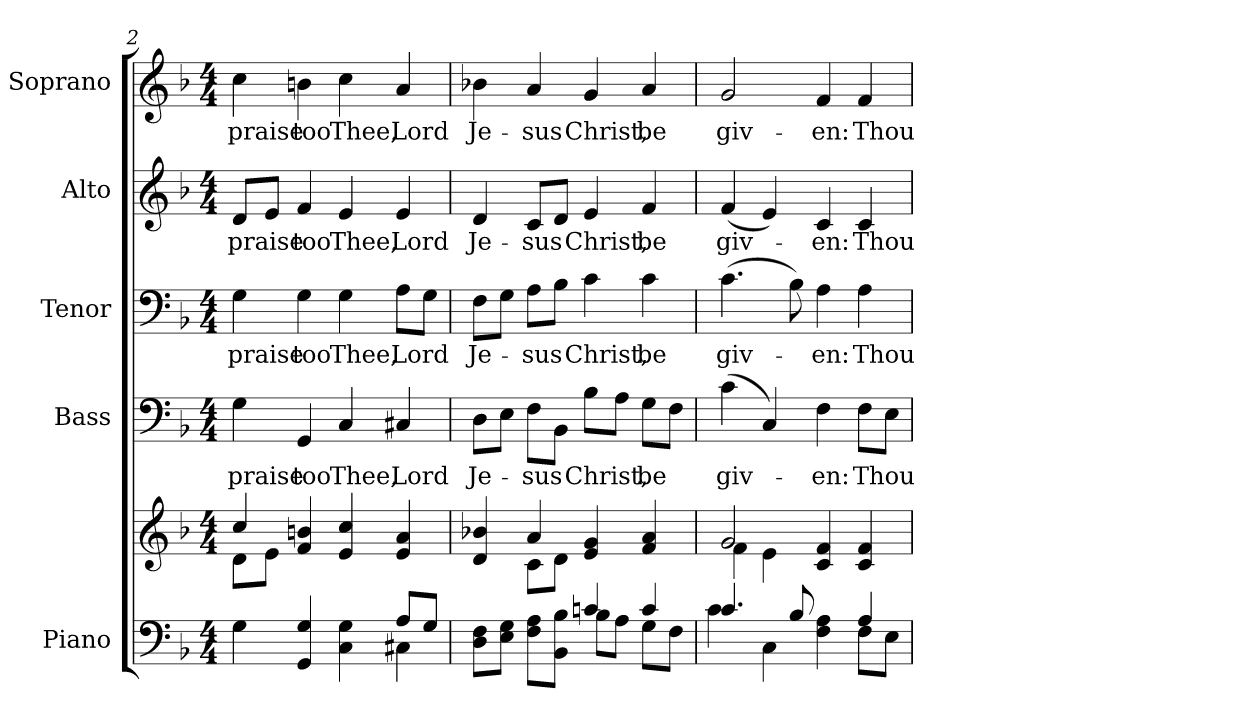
**kern	**kern	**kern	**text	**kern	**text	**kern	**text	**kern	**text
*part5	*part5	*part4	*part4	*part3	*part3	*part2	*part2	*part1	*part1
*staff6	*staff5	*staff4	*staff4	*staff3	*staff3	*staff2	*staff2	*staff1	*staff1
*I"Piano	*	*I"Bass	*	*I"Tenor	*	*I"Alto	*	*I"Soprano	*
*I'Pno.	*	*I'B.	*	*I'T.	*	*I'A.	*	*I'S.	*
*clefF4	*clefG2	*clefF4	*	*clefF4	*	*clefG2	*	*clefG2	*
*k[b-]	*k[b-]	*k[b-]	*	*k[b-]	*	*k[b-]	*	*k[b-]	*
*F:	*F:	*F:	*	*F:	*	*F:	*	*F:	*
*M4/4	*M4/4	*M4/4	*	*M4/4	*	*M4/4	*	*M4/4	*
=2	=2	=2	=2	=2	=2	=2	=2	=2	=2
*^	*^	*	*	*	*	*	*	*	*
!	!	!	!	!	!LO:LY:b:color=#000000	!	!	!	!	!	!
!	!	!	!	!	!	!	!LO:LY:b:color=#000000	!	!	!	!
!	!	!	!	!	!	!	!	!	!LO:LY:b:color=#000000	!	!
!	!	!	!	!	!	!	!	!	!	!	!LO:LY:b:color=#000000
4Gi\	2ryy	4cci/	8di\L	4Gi\	praise	4Gi\	praise	8di/L	praise	4cci\	praise
.	.	.	8ei\J	.	.	.	.	8ei/J	.	.	.
!	!	!	!	!	!LO:LY:b:color=#000000	!	!	!	!	!	!
!	!	!	!	!	!	!	!LO:LY:b:color=#000000	!	!	!	!
!	!	!	!	!	!	!	!	!	!LO:LY:b:color=#000000	!	!
!	!	!	!	!	!	!	!	!	!	!	!LO:LY:b:color=#000000
4GGi/ 4Gi	.	4fi/ 4bni	4ryy	4GGi/	too	4Gi\	too	4fi/	too	4bni\	too
!	!	!	!	!	!LO:LY:b:color=#000000	!	!	!	!	!	!
!	!	!	!	!	!	!	!LO:LY:b:color=#000000	!	!	!	!
!	!	!	!	!	!	!	!	!	!LO:LY:b:color=#000000	!	!
!	!	!	!	!	!	!	!	!	!	!	!LO:LY:b:color=#000000
4Ci\ 4Gi	4ryy	4ei/ 4cci	2ryy	4Ci/	Thee,	4Gi\	Thee,	4ei/	Thee,	4cci\	Thee,
!	!	!	!	!	!LO:LY:b:color=#000000	!	!	!	!	!	!
!	!	!	!	!	!	!	!LO:LY:b:color=#000000	!	!	!	!
!	!	!	!	!	!	!	!	!	!LO:LY:b:color=#000000	!	!
!	!	!	!	!	!	!	!	!	!	!	!LO:LY:b:color=#000000
8Ai/L	4C#Xi\	4ei/ 4ai	.	4C#Xi/	Lord	8Ai\L	Lord	4ei/	Lord	4ai/	Lord
8Gi/J	.	.	.	.	.	8Gi\J	.	.	.	.	.
!!LO:PB:g=z
=3	=3	=3	=3	=3	=3	=3	=3	=3	=3	=3	=3
!	!	!	!	!	!LO:LY:b:color=#000000	!	!	!	!	!	!
!	!	!	!	!	!	!	!LO:LY:b:color=#000000	!	!	!	!
!	!	!	!	!	!	!	!	!	!LO:LY:b:color=#000000	!	!
!	!	!	!	!	!	!	!	!	!	!	!LO:LY:b:color=#000000
8Di\ 8FiL	2ryy	4di/ 4b-Xi	4ryy	8Di\L	Je-	8Fi\L	Je-	4di/	Je-	4b-Xi\	Je-
8Ei\ 8GiJ	.	.	.	8Ei\J	.	8Gi\J	.	.	.	.	.
!	!	!	!	!	!LO:LY:b:color=#000000	!	!	!	!	!	!
!	!	!	!	!	!	!	!LO:LY:b:color=#000000	!	!	!	!
!	!	!	!	!	!	!	!	!	!LO:LY:b:color=#000000	!	!
!	!	!	!	!	!	!	!	!	!	!	!LO:LY:b:color=#000000
8Fi\ 8AiL	.	4ai/	8ci\L	8Fi\L	-sus	8Ai\L	-sus	8ci/L	-sus	4ai/	-sus
8BB-i\ 8B-iJ	.	.	8di\J	8BB-i\J	.	8B-i\J	.	8di/J	.	.	.
!	!	!	!	!	!LO:LY:b:color=#000000	!	!	!	!	!	!
!	!	!	!	!	!	!	!LO:LY:b:color=#000000	!	!	!	!
!	!	!	!	!	!	!	!	!	!LO:LY:b:color=#000000	!	!
!	!	!	!	!	!	!	!	!	!	!	!LO:LY:b:color=#000000
4cni/	8B-i\L	4ei/ 4gi	2ryy	8B-i\L	Christ,	4ci\	Christ,	4ei/	Christ,	4gi/	Christ,
.	8Ai\J	.	.	8Ai\J	.	.	.	.	.	.	.
!	!	!	!	!	!LO:LY:b:color=#000000	!	!	!	!	!	!
!	!	!	!	!	!	!	!LO:LY:b:color=#000000	!	!	!	!
!	!	!	!	!	!	!	!	!	!LO:LY:b:color=#000000	!	!
!	!	!	!	!	!	!	!	!	!	!	!LO:LY:b:color=#000000
4ci/	8Gi\L	4fi/ 4ai	.	8Gi\L	be	4ci\	be	4fi/	be	4ai/	be
.	8Fi\J	.	.	8Fi\J	.	.	.	.	.	.	.
=4	=4	=4	=4	=4	=4	=4	=4	=4	=4	=4	=4
!	!	!	!	!	!LO:LY:b:color=#000000	!	!	!	!	!	!
!	!	!	!	!	!	!	!LO:LY:b:color=#000000	!	!	!	!
!	!	!	!	!	!	!	!	!	!LO:LY:b:color=#000000	!	!
!	!	!	!	!	!	!	!	!	!	!	!LO:LY:b:color=#000000
4.ci/	4ci\	2gi/	4fi\	(4ci\	giv-	(4.ci\	giv-	(4fi/	giv-	2gi/	giv-
.	4Ci\	.	4ei\	4Ci/)	.	.	.	4ei/)	.	.	.
8B-i/	.	.	.	.	.	8B-i\)	.	.	.	.	.
!	!	!	!	!	!LO:LY:b:color=#000000	!	!	!	!	!	!
!	!	!	!	!	!	!	!LO:LY:b:color=#000000	!	!	!	!
!	!	!	!	!	!	!	!	!	!LO:LY:b:color=#000000	!	!
!	!	!	!	!	!	!	!	!	!	!	!LO:LY:b:color=#000000
4Fi\ 4Ai	4ryy	4ci/ 4fi	2ryy	4Fi\	-en:	4Ai\	-en:	4ci/	-en:	4fi/	-en:
!	!	!	!	!	!LO:LY:b:color=#000000	!	!	!	!	!	!
!	!	!	!	!	!	!	!LO:LY:b:color=#000000	!	!	!	!
!	!	!	!	!	!	!	!	!	!LO:LY:b:color=#000000	!	!
!	!	!	!	!	!	!	!	!	!	!	!LO:LY:b:color=#000000
4Ai/	8Fi\L	4ci/ 4fi	.	8Fi\L	Thou	4Ai\	Thou	4ci/	Thou	4fi/	Thou
.	8Ei\J	.	.	8Ei\J	.	.	.	.	.	.	.
*v	*v	*	*	*	*	*	*	*	*	*	*
*	*v	*v	*	*	*	*	*	*	*	*
=	=	=	=	=	=	=	=	=	=
*-	*-	*-	*-	*-	*-	*-	*-	*-	*-
